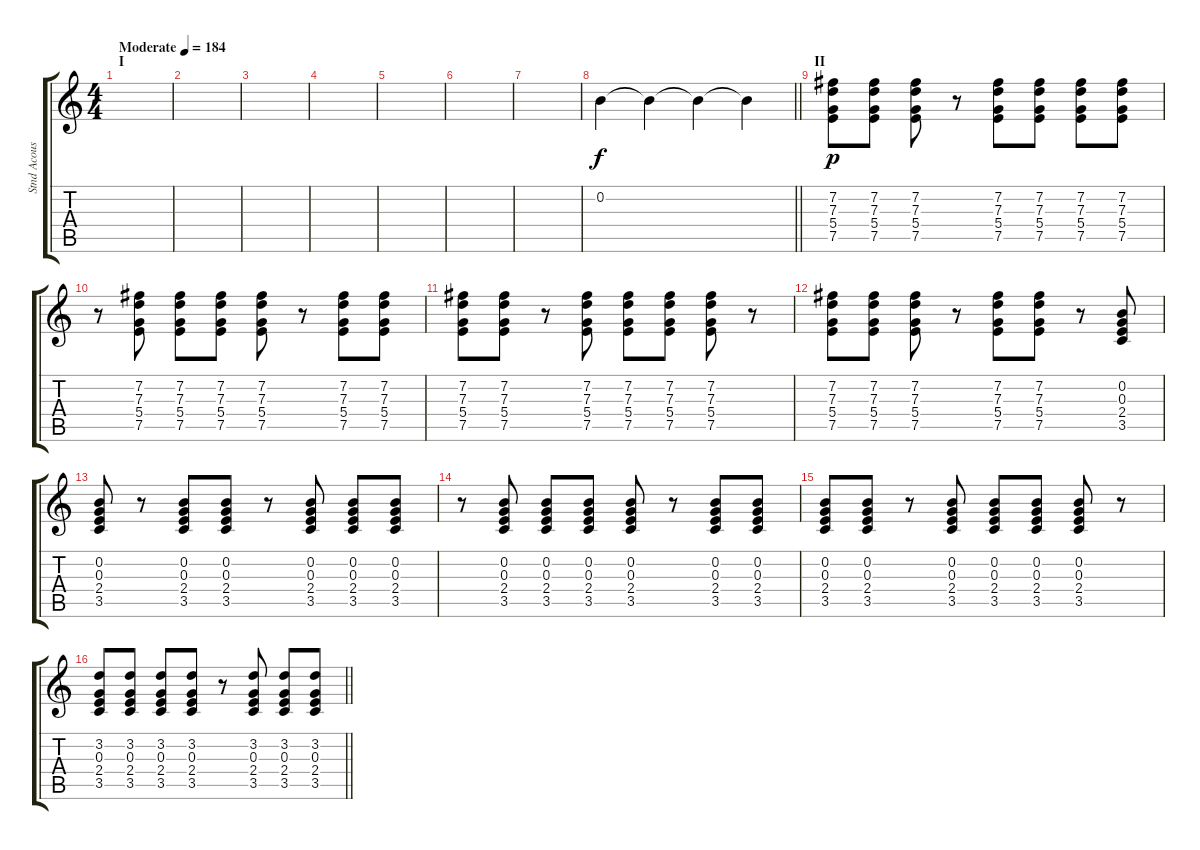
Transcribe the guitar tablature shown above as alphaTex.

\track ("Stnd Acoustic Version" "Stnd Acous") {instrument acousticguitarsteel}
\staff {score tabs}
\tuning (E4 B3 G3 D3 A2 E2) {hide}
\ts (4 4)
\section ("" "I")
\tempo (184 "Moderate")
\clef g2
\ks c
|
|
|
|
|
|
|
\barLineRight lightlight
0.2.4 0.2{t}.4 0.2{t}.4 0.2{t}.4 |
\section ("" "II")
(7.2 7.3 5.4 7.5).8{dy p} (7.2 7.3 5.4 7.5).8 (7.2 7.3 5.4 7.5).8 r.8 (7.2 7.3 5.4 7.5).8 (7.2 7.3 5.4 7.5).8 (7.2 7.3 5.4 7.5).8 (7.2 7.3 5.4 7.5).8 |
r.8 (7.2 7.3 5.4 7.5).8 (7.2 7.3 5.4 7.5).8 (7.2 7.3 5.4 7.5).8 (7.2 7.3 5.4 7.5).8 r.8 (7.2 7.3 5.4 7.5).8 (7.2 7.3 5.4 7.5).8 |
(7.2 7.3 5.4 7.5).8 (7.2 7.3 5.4 7.5).8 r.8 (7.2 7.3 5.4 7.5).8 (7.2 7.3 5.4 7.5).8 (7.2 7.3 5.4 7.5).8 (7.2 7.3 5.4 7.5).8 r.8 |
(7.2 7.3 5.4 7.5).8 (7.2 7.3 5.4 7.5).8 (7.2 7.3 5.4 7.5).8 r.8 (7.2 7.3 5.4 7.5).8 (7.2 7.3 5.4 7.5).8 r.8 (0.2 0.3 2.4 3.5).8 |
(0.2 0.3 2.4 3.5).8 r.8 (0.2 0.3 2.4 3.5).8 (0.2 0.3 2.4 3.5).8 r.8 (0.2 0.3 2.4 3.5).8 (0.2 0.3 2.4 3.5).8 (0.2 0.3 2.4 3.5).8 |
r.8 (0.2 0.3 2.4 3.5).8 (0.2 0.3 2.4 3.5).8 (0.2 0.3 2.4 3.5).8 (0.2 0.3 2.4 3.5).8 r.8 (0.2 0.3 2.4 3.5).8 (0.2 0.3 2.4 3.5).8 |
(0.2 0.3 2.4 3.5).8 (0.2 0.3 2.4 3.5).8 r.8 (0.2 0.3 2.4 3.5).8 (0.2 0.3 2.4 3.5).8 (0.2 0.3 2.4 3.5).8 (0.2 0.3 2.4 3.5).8 r.8 |
\barLineRight lightlight
(3.2 0.3 2.4 3.5).8 (3.2 0.3 2.4 3.5).8 (3.2 0.3 2.4 3.5).8 (3.2 0.3 2.4 3.5).8 r.8 (3.2 0.3 2.4 3.5).8 (3.2 0.3 2.4 3.5).8 (3.2 0.3 2.4 3.5).8
